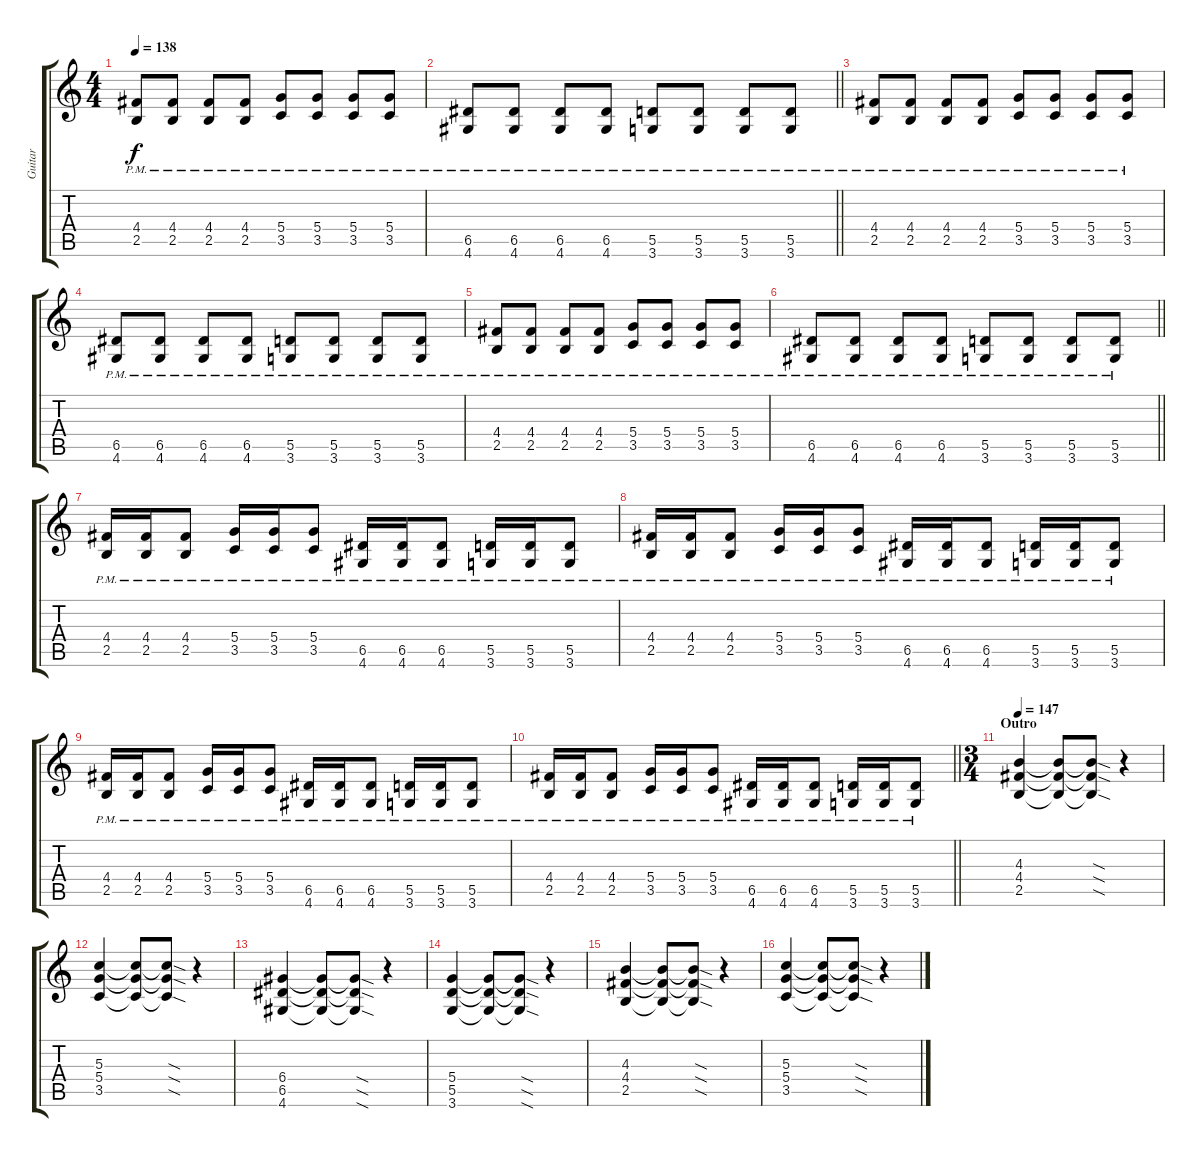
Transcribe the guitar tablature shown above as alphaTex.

\track ("Guitar" "Guitar") {instrument distortionguitar}
\staff {score tabs}
\tuning (E4 B3 G3 D3 A2 E2) {hide}
\ts (4 4)
\tempo 138
\clef g2
\ks c
(4.4{pm} 2.5{pm}).8{dy f} (4.4{pm} 2.5{pm}).8 (4.4{pm} 2.5{pm}).8 (4.4{pm} 2.5{pm}).8 (5.4{pm} 3.5{pm}).8 (5.4{pm} 3.5{pm}).8 (5.4{pm} 3.5{pm}).8 (5.4{pm} 3.5{pm}).8 |
\barLineRight lightlight
(6.5{pm} 4.6{pm}).8 (6.5{pm} 4.6{pm}).8 (6.5{pm} 4.6{pm}).8 (6.5{pm} 4.6{pm}).8 (5.5{pm} 3.6{pm}).8 (5.5{pm} 3.6{pm}).8 (5.5{pm} 3.6{pm}).8 (5.5{pm} 3.6{pm}).8 |
(4.4{pm} 2.5{pm}).8 (4.4{pm} 2.5{pm}).8 (4.4{pm} 2.5{pm}).8 (4.4{pm} 2.5{pm}).8 (5.4{pm} 3.5{pm}).8 (5.4{pm} 3.5{pm}).8 (5.4{pm} 3.5{pm}).8 (5.4{pm} 3.5{pm}).8 |
(6.5{pm} 4.6{pm}).8 (6.5{pm} 4.6{pm}).8 (6.5{pm} 4.6{pm}).8 (6.5{pm} 4.6{pm}).8 (5.5{pm} 3.6{pm}).8 (5.5{pm} 3.6{pm}).8 (5.5{pm} 3.6{pm}).8 (5.5{pm} 3.6{pm}).8 |
(4.4{pm} 2.5{pm}).8 (4.4{pm} 2.5{pm}).8 (4.4{pm} 2.5{pm}).8 (4.4{pm} 2.5{pm}).8 (5.4{pm} 3.5{pm}).8 (5.4{pm} 3.5{pm}).8 (5.4{pm} 3.5{pm}).8 (5.4{pm} 3.5{pm}).8 |
\barLineRight lightlight
(6.5{pm} 4.6{pm}).8 (6.5{pm} 4.6{pm}).8 (6.5{pm} 4.6{pm}).8 (6.5{pm} 4.6{pm}).8 (5.5{pm} 3.6{pm}).8 (5.5{pm} 3.6{pm}).8 (5.5{pm} 3.6{pm}).8 (5.5{pm} 3.6{pm}).8 |
(4.4{pm} 2.5{pm}).16 (4.4{pm} 2.5{pm}).16 (4.4{pm} 2.5{pm}).8 (5.4{pm} 3.5{pm}).16 (5.4{pm} 3.5{pm}).16 (5.4{pm} 3.5{pm}).8 (6.5{pm} 4.6{pm}).16 (6.5{pm} 4.6{pm}).16 (6.5{pm} 4.6{pm}).8 (5.5{pm} 3.6{pm}).16 (5.5{pm} 3.6{pm}).16 (5.5{pm} 3.6{pm}).8 |
(4.4{pm} 2.5{pm}).16 (4.4{pm} 2.5{pm}).16 (4.4{pm} 2.5{pm}).8 (5.4{pm} 3.5{pm}).16 (5.4{pm} 3.5{pm}).16 (5.4{pm} 3.5{pm}).8 (6.5{pm} 4.6{pm}).16 (6.5{pm} 4.6{pm}).16 (6.5{pm} 4.6{pm}).8 (5.5{pm} 3.6{pm}).16 (5.5{pm} 3.6{pm}).16 (5.5{pm} 3.6{pm}).8 |
(4.4{pm} 2.5{pm}).16 (4.4{pm} 2.5{pm}).16 (4.4{pm} 2.5{pm}).8 (5.4{pm} 3.5{pm}).16 (5.4{pm} 3.5{pm}).16 (5.4{pm} 3.5{pm}).8 (6.5{pm} 4.6{pm}).16 (6.5{pm} 4.6{pm}).16 (6.5{pm} 4.6{pm}).8 (5.5{pm} 3.6{pm}).16 (5.5{pm} 3.6{pm}).16 (5.5{pm} 3.6{pm}).8 |
\barLineRight lightlight
(4.4{pm} 2.5{pm}).16 (4.4{pm} 2.5{pm}).16 (4.4{pm} 2.5{pm}).8 (5.4{pm} 3.5{pm}).16 (5.4{pm} 3.5{pm}).16 (5.4{pm} 3.5{pm}).8 (6.5{pm} 4.6{pm}).16 (6.5{pm} 4.6{pm}).16 (6.5{pm} 4.6{pm}).8 (5.5{pm} 3.6{pm}).16 (5.5{pm} 3.6{pm}).16 (5.5{pm} 3.6{pm}).8 |
\ts (3 4)
\section ("" "Outro")
\tempo 147
(4.3 4.4 2.5).4 (4.3{t} 4.4{t} 2.5{t}).8 (4.3{sod t} 4.4{sod t} 2.5{sod t}).8 r.4 |
(5.3 5.4 3.5).4 (5.3{t} 5.4{t} 3.5{t}).8 (5.3{sod t} 5.4{sod t} 3.5{sod t}).8 r.4 |
(6.4 6.5 4.6).4 (6.4{t} 6.5{t} 4.6{t}).8 (6.4{sod t} 6.5{sod t} 4.6{sod t}).8 r.4 |
(5.4 5.5 3.6).4 (5.4{t} 5.5{t} 3.6{t}).8 (5.4{sod t} 5.5{sod t} 3.6{sod t}).8 r.4 |
(4.3 4.4 2.5).4 (4.3{t} 4.4{t} 2.5{t}).8 (4.3{sod t} 4.4{sod t} 2.5{sod t}).8 r.4 |
(5.3 5.4 3.5).4 (5.3{t} 5.4{t} 3.5{t}).8 (5.3{sod t} 5.4{sod t} 3.5{sod t}).8 r.4
